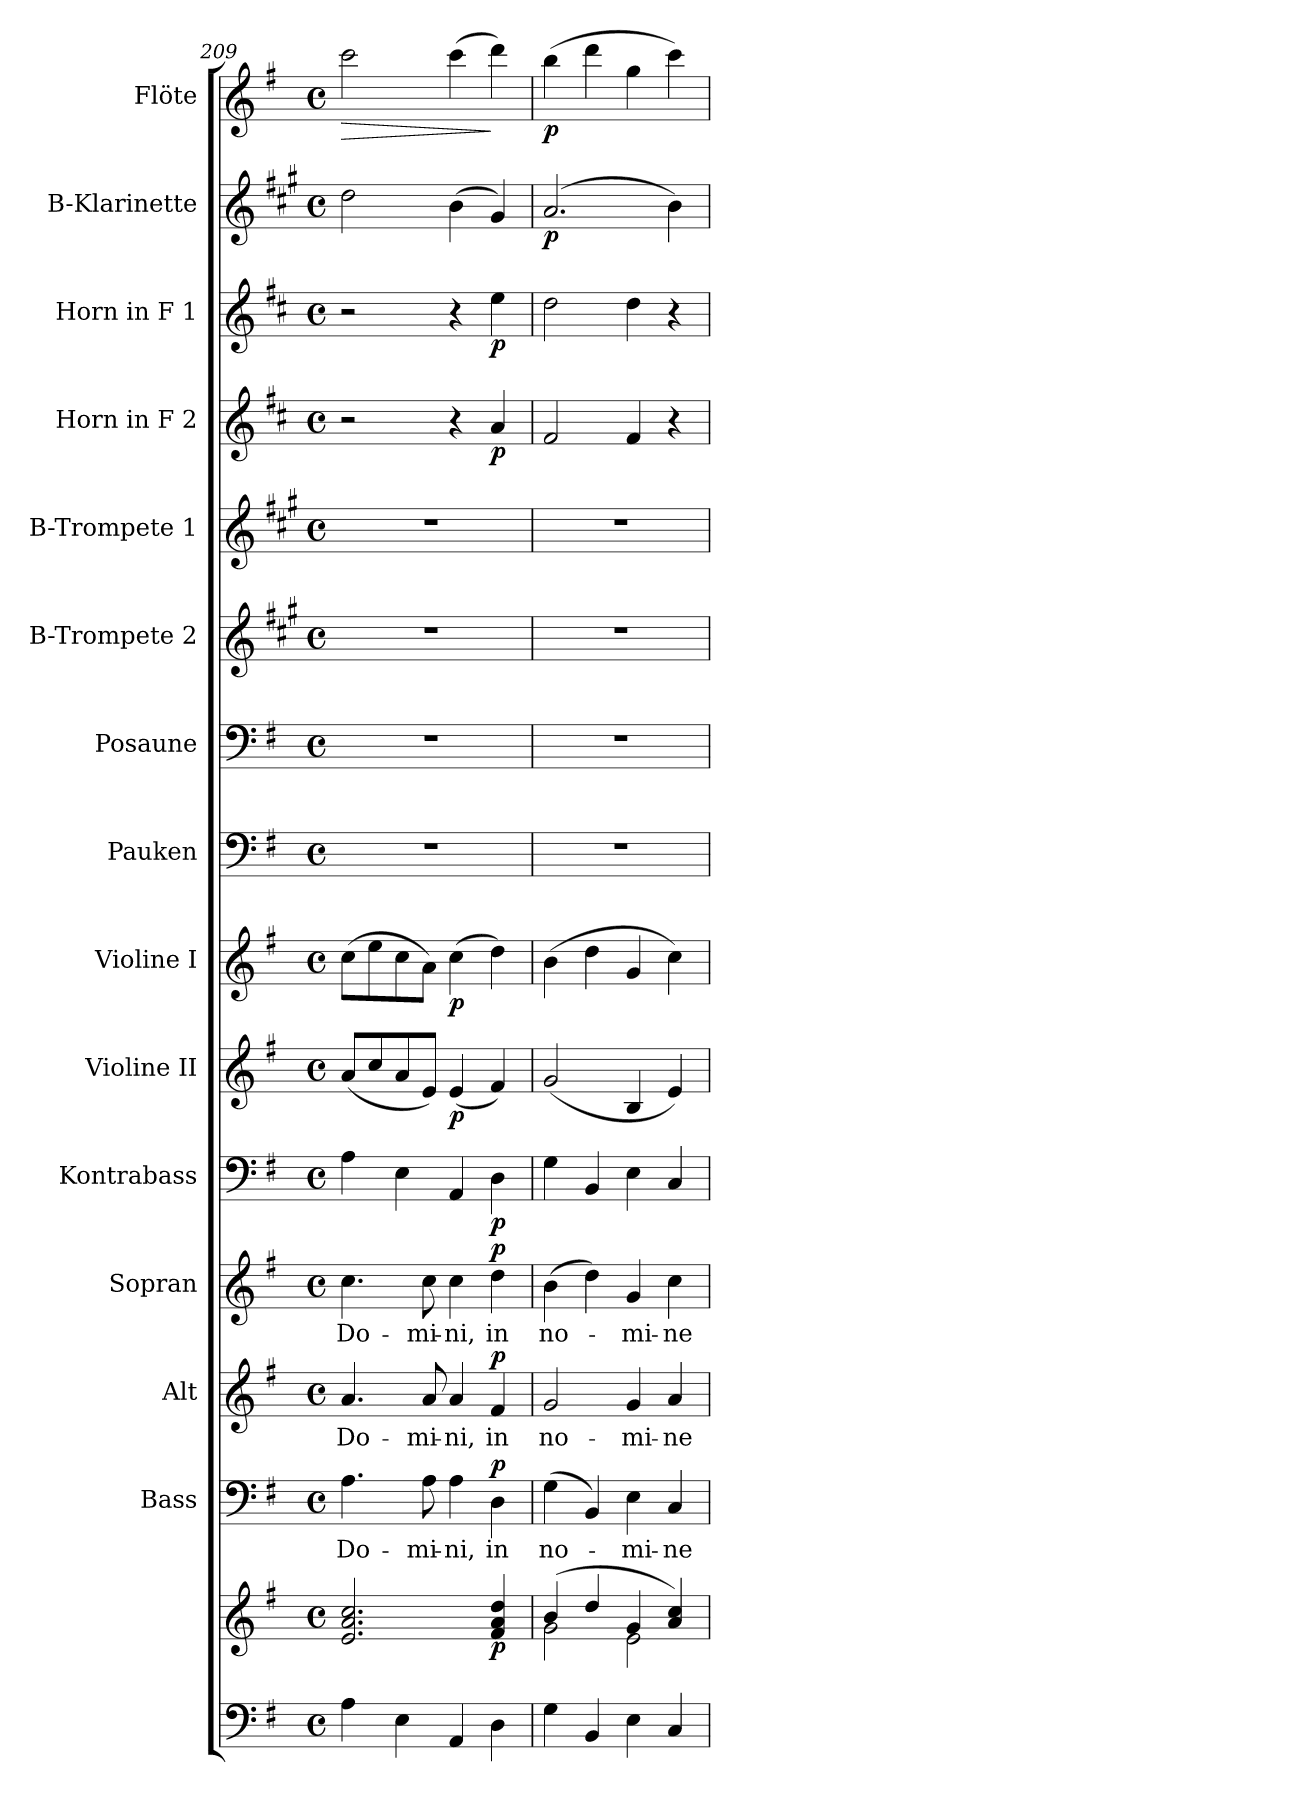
**kern	**kern	**dynam	**kern	**text	**dynam	**kern	**text	**dynam	**kern	**text	**dynam	**kern	**dynam	**kern	**dynam	**kern	**dynam	**kern	**kern	**kern	**kern	**kern	**dynam	**kern	**dynam	**kern	**dynam	**kern	**dynam
*part15	*part15	*part15	*part14	*part14	*part14	*part13	*part13	*part13	*part12	*part12	*part12	*part11	*part11	*part10	*part10	*part9	*part9	*part8	*part7	*part6	*part5	*part4	*part4	*part3	*part3	*part2	*part2	*part1	*part1
*staff16	*staff15	*staff15/16	*staff14	*staff14	*staff14	*staff13	*staff13	*staff13	*staff12	*staff12	*staff12	*staff11	*staff11	*staff10	*staff10	*staff9	*staff9	*staff8	*staff7	*staff6	*staff5	*staff4	*staff4	*staff3	*staff3	*staff2	*staff2	*staff1	*staff1
*	*	*	*I"Bass	*	*	*I"Alt	*	*	*I"Sopran	*	*	*I"Kontrabass	*	*I"Violine II	*	*I"Violine I	*	*I"Pauken	*I"Posaune	*I"B-Trompete 2	*I"B-Trompete 1	*I"Horn in F 2	*	*I"Horn in F 1	*	*I"B-Klarinette	*	*I"Flöte	*
*	*	*	*I'B.	*	*	*I'A.	*	*	*I'S.	*	*	*I'Kb.	*	*I'Vl. II	*	*I'Vl. I	*	*I'Pk.	*I'Pos.	*I'B Trp. 2	*I'B Trp. 1	*	*	*	*	*I'B Kl.	*	*I'Fl.	*
*clefF4	*clefG2	*	*clefF4	*	*	*clefG2	*	*	*clefG2	*	*	*clefF4	*	*clefG2	*	*clefG2	*	*clefF4	*clefF4	*clefG2	*clefG2	*clefG2	*	*clefG2	*	*clefG2	*	*clefG2	*
*	*	*	*	*	*	*	*	*	*	*	*	*ITrd7c12	*	*	*	*	*	*	*	*ITrd1c2	*ITrd1c2	*ITrd4c7	*	*ITrd4c7	*	*ITrd1c2	*	*	*
*k[f#]	*k[f#]	*	*k[f#]	*	*	*k[f#]	*	*	*k[f#]	*	*	*k[f#]	*	*k[f#]	*	*k[f#]	*	*k[f#]	*k[f#]	*k[f#]	*k[f#]	*k[f#]	*	*k[f#]	*	*k[f#]	*	*k[f#]	*
*G:	*G:	*	*G:	*	*	*G:	*	*	*G:	*	*	*G:	*	*G:	*	*G:	*	*G:	*G:	*G:	*G:	*G:	*	*G:	*	*G:	*	*G:	*
*M4/4	*M4/4	*	*M4/4	*	*	*M4/4	*	*	*M4/4	*	*	*M4/4	*	*M4/4	*	*M4/4	*	*M4/4	*M4/4	*M4/4	*M4/4	*M4/4	*	*M4/4	*	*M4/4	*	*M4/4	*
*met(c)	*met(c)	*	*met(c)	*	*	*met(c)	*	*	*met(c)	*	*	*met(c)	*	*met(c)	*	*met(c)	*	*met(c)	*met(c)	*met(c)	*met(c)	*met(c)	*	*met(c)	*	*met(c)	*	*met(c)	*
=209	=209	=209	=209	=209	=209	=209	=209	=209	=209	=209	=209	=209	=209	=209	=209	=209	=209	=209	=209	=209	=209	=209	=209	=209	=209	=209	=209	=209	=209
!	!	!	!	!LO:LY:b	!	!	!LO:LY:b	!	!	!LO:LY:b	!	!	!	!	!	!	!	!	!	!	!	!	!	!	!	!	!	!	!LO:HP:b
4A\	2.e/ 2.a/ 2.cc/	.	4.A\	Do-	.	4.a/	Do-	.	4.cc\	Do-	.	4AA\	.	(<8a/L	.	(>8cc\L	.	1r	1r	1r	1r	2r	.	2r	.	2cc\	.	2ccc\	>
.	.	.	.	.	.	.	.	.	.	.	.	.	.	8cc/	.	8ee\	.	.	.	.	.	.	.	.	.	.	.	.	.
4E\	.	.	.	.	.	.	.	.	.	.	.	4EE\	.	8a/	.	8cc\	.	.	.	.	.	.	.	.	.	.	.	.	.
!	!	!	!	!LO:LY:b	!	!	!LO:LY:b	!	!	!LO:LY:b	!	!	!	!	!	!	!	!	!	!	!	!	!	!	!	!	!	!	!
.	.	.	8A\	-mi-	.	8a/	-mi-	.	8cc\	-mi-	.	.	.	8e/J)	.	8a\J)	.	.	.	.	.	.	.	.	.	.	.	.	.
!	!	!	!	!LO:LY:b	!	!	!LO:LY:b	!	!	!LO:LY:b	!	!	!	!	!LO:DY:b	!	!LO:DY:b	!	!	!	!	!	!	!	!	!	!	!	!
4AA/	.	.	4A\	-ni,	.	4a/	-ni,	.	4cc\	-ni,	.	4AAA/	.	(<4e/	p	(>4cc\	p	.	.	.	.	4r	.	4r	.	(>4a\	.	(>4ccc\	.
!	!	!LO:DY:b	!	!LO:LY:b	!LO:DY:a	!	!LO:LY:b	!LO:DY:a	!	!LO:LY:b	!LO:DY:a	!	!LO:DY:b	!	!	!	!	!	!	!	!	!	!LO:DY:b	!	!LO:DY:b	!	!	!	!
4D\	4f#/ 4a/ 4dd/	p	4D\	in	p	4f#/	in	p	4dd\	in	p	4DD\	p	4f#/)	.	4dd\)	.	.	.	.	.	4d/	p	4a\	p	4f#/)	.	4ddd\)	]
!!LO:PB:g=z
=210	=210	=210	=210	=210	=210	=210	=210	=210	=210	=210	=210	=210	=210	=210	=210	=210	=210	=210	=210	=210	=210	=210	=210	=210	=210	=210	=210	=210	=210
*	*^	*	*	*	*	*	*	*	*	*	*	*	*	*	*	*	*	*	*	*	*	*	*	*	*	*	*	*	*
!	!	!	!	!	!LO:LY:b	!	!	!LO:LY:b	!	!	!LO:LY:b	!	!	!	!	!	!	!	!	!	!	!	!	!	!	!	!	!LO:DY:b	!	!LO:DY:b
4G\	(4b/	2g\	.	(>4G\	no-	.	2g/	no-	.	(>4b\	no-	.	4GG\	.	(<2g/	.	(>4b\	.	1r	1r	1r	1r	2B/	.	2g\	.	(2.g/	p	(>4bb\	p
4BB/	4dd/	.	.	4BB/)	.	.	.	.	.	4dd\)	.	.	4BBB/	.	.	.	4dd\	.	.	.	.	.	.	.	.	.	.	.	4ddd\	.
!	!	!	!	!	!LO:LY:b	!	!	!LO:LY:b	!	!	!LO:LY:b	!	!	!	!	!	!	!	!	!	!	!	!	!	!	!	!	!	!	!
4E\	4g/	2e\	.	4E\	-mi-	.	4g/	-mi-	.	4g/	-mi-	.	4EE\	.	4B/	.	4g/	.	.	.	.	.	4B/	.	4g\	.	.	.	4gg\	.
!	!	!	!	!	!LO:LY:b	!	!	!LO:LY:b	!	!	!LO:LY:b	!	!	!	!	!	!	!	!	!	!	!	!	!	!	!	!	!	!	!
4C/	4a/ 4cc/)	.	.	4C/	-ne	.	4a/	-ne	.	4cc\	-ne	.	4CC/	.	4e/)	.	4cc\)	.	.	.	.	.	4r	.	4r	.	4a\)	.	4ccc\)	.
*	*v	*v	*	*	*	*	*	*	*	*	*	*	*	*	*	*	*	*	*	*	*	*	*	*	*	*	*	*	*	*
=	=	=	=	=	=	=	=	=	=	=	=	=	=	=	=	=	=	=	=	=	=	=	=	=	=	=	=	=	=
*-	*-	*-	*-	*-	*-	*-	*-	*-	*-	*-	*-	*-	*-	*-	*-	*-	*-	*-	*-	*-	*-	*-	*-	*-	*-	*-	*-	*-	*-
